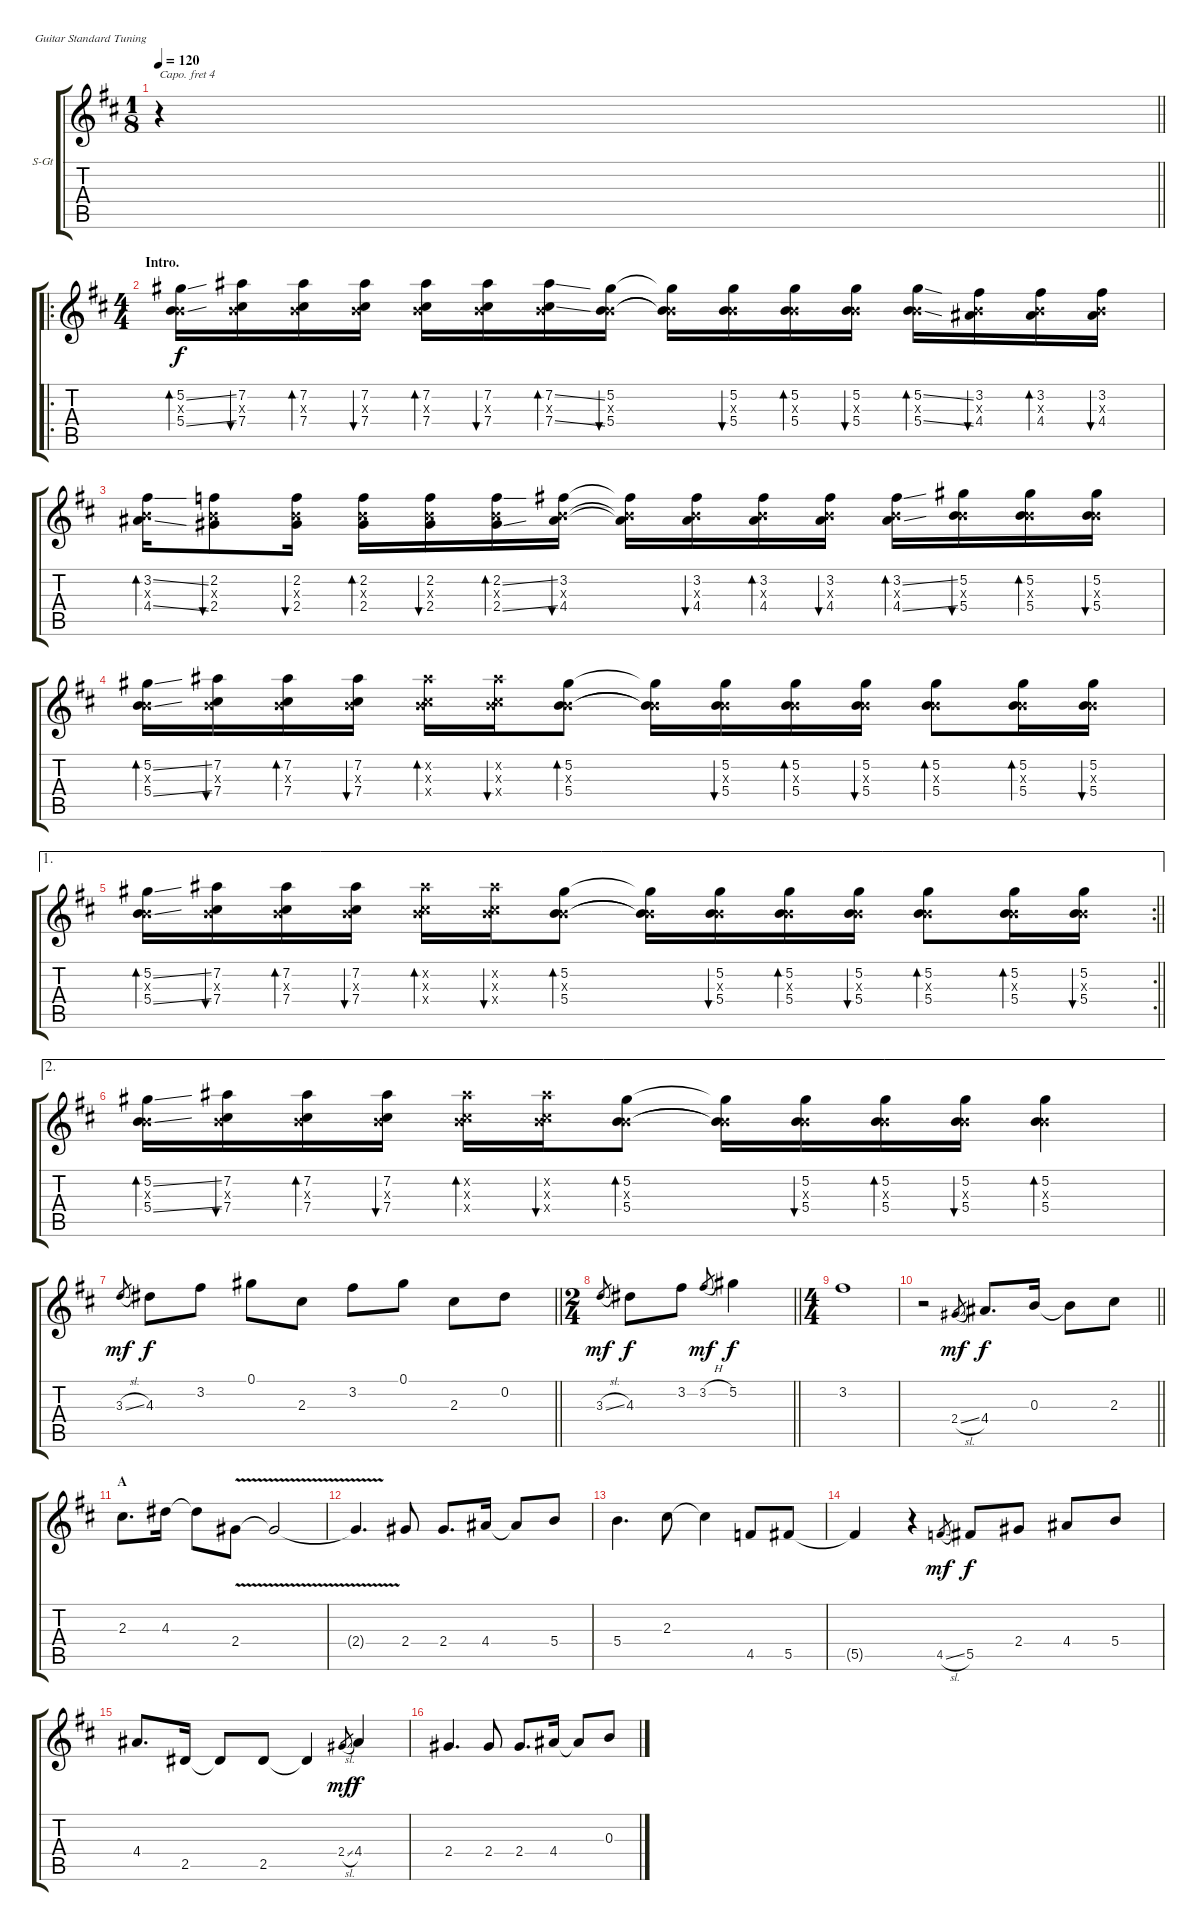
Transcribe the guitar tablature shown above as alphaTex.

\bracketExtendMode groupsimilarinstruments
\firstSystemTrackNameOrientation horizontal
\otherSystemsTrackNameOrientation horizontal
\track ("爽哥" "S-Gt") {instrument acousticguitarsteel}
\staff {score tabs}
\capo 4
\tuning (E4 B3 G3 D3 A2 E2)
\ts (1 8)
\tempo 120
\clef g2
\barLineRight lightlight
\ks d
r.4{dy f instrument acousticguitarsteel} |
\ro
\ts (4 4)
\section ("" "Intro.")
(5.2{ss} 0.3{x} 5.4{ss}).16{bd 30} (7.2 0.3{x} 7.4).16{bu 30} (7.2 0.3{x} 7.4).16{bd 30} (7.2 0.3{x} 7.4).16{bu 30} (7.2 0.3{x} 7.4).16{bd 30} (7.2 0.3{x} 7.4).16{bu 30} (7.2{ss} 0.3{x} 7.4{ss}).16{bd 30} (5.2 0.3{x} 5.4).16{bu 30} (5.2{t} 0.3{x t} 5.4{t}).16 (5.2 0.3{x} 5.4).16{bu 30} (5.2 0.3{x} 5.4).16{bd 30} (5.2 0.3{x} 5.4).16{bu 30} (5.2{ss} 0.3{x} 5.4{ss}).16{bd 30} (3.2 0.3{x} 4.4).16{bu 30} (3.2 0.3{x} 4.4).16{bd 30} (3.2 0.3{x} 4.4).16{bu 30} |
(3.2{ss} 0.3{x} 4.4{ss}).16{bd 30} (2.2 0.3{x} 2.4).8{bu 30} (2.2 0.3{x} 2.4).16{bu 30} (2.2 0.3{x} 2.4).16{bd 30} (2.2 0.3{x} 2.4).16{bu 30} (2.2{ss} 0.3{x} 2.4{ss}).16{bd 30} (3.2 0.3{x} 4.4).16{bu 30} (3.2{t} 0.3{x t} 4.4{t}).16 (3.2 0.3{x} 4.4).16{bu 30} (3.2 0.3{x} 4.4).16{bd 30} (3.2 0.3{x} 4.4).16{bu 30} (3.2{ss} 0.3{x} 4.4{ss}).16{bd 30} (5.2 0.3{x} 5.4).16{bu 30} (5.2 0.3{x} 5.4).16{bd 30} (5.2 0.3{x} 5.4).16{bu 30} |
(5.2{ss} 0.3{x} 5.4{ss}).16{bd 30} (7.2 0.3{x} 7.4).16{bu 30} (7.2 0.3{x} 7.4).16{bd 30} (7.2 0.3{x} 7.4).16{bu 30} (7.2{x} 0.3{x} 7.4{x}).16{bd 30} (7.2{x} 0.3{x} 7.4{x}).16{bu 30} (5.2 0.3{x} 5.4).8{bd 30} (5.2{t} 0.3{x t} 5.4{t}).16 (5.2 0.3{x} 5.4).16{bu 30} (5.2 0.3{x} 5.4).16{bd 30} (5.2 0.3{x} 5.4).16{bu 30} (5.2 0.3{x} 5.4).8{bd 30} (5.2 0.3{x} 5.4).16{bd 30} (5.2 0.3{x} 5.4).16{bu 30} |
\ae 1
\rc 2
\barLineRight lightlight
(5.2{ss} 0.3{x} 5.4{ss}).16{bd 30} (7.2 0.3{x} 7.4).16{bu 30} (7.2 0.3{x} 7.4).16{bd 30} (7.2 0.3{x} 7.4).16{bu 30} (7.2{x} 0.3{x} 7.4{x}).16{bd 30} (7.2{x} 0.3{x} 7.4{x}).16{bu 30} (5.2 0.3{x} 5.4).8{bd 30} (5.2{t} 0.3{x t} 5.4{t}).16 (5.2 0.3{x} 5.4).16{bu 30} (5.2 0.3{x} 5.4).16{bd 30} (5.2 0.3{x} 5.4).16{bu 30} (5.2 0.3{x} 5.4).8{bd 30} (5.2 0.3{x} 5.4).16{bd 30} (5.2 0.3{x} 5.4).16{bu 30} |
\ae 2
(5.2{ss} 0.3{x} 5.4{ss}).16{bd 30} (7.2 0.3{x} 7.4).16{bu 30} (7.2 0.3{x} 7.4).16{bd 30} (7.2 0.3{x} 7.4).16{bu 30} (7.2{x} 0.3{x} 7.4{x}).16{bd 30} (7.2{x} 0.3{x} 7.4{x}).16{bu 30} (5.2 0.3{x} 5.4).8{bd 30} (5.2{t} 0.3{x t} 5.4{t}).16 (5.2 0.3{x} 5.4).16{bu 30} (5.2 0.3{x} 5.4).16{bd 30} (5.2 0.3{x} 5.4).16{bu 30} (5.2 0.3{x} 5.4).4{bd 30} |
\barLineRight lightlight
3.3{sl}.8{gr dy mf} 4.3.8{dy f} 3.2.8 0.1.8 2.3.8 3.2.8 0.1.8 2.3.8 0.2.8 |
\ts (2 4)
\barLineRight lightlight
3.3{sl}.8{gr dy mf} 4.3.8{dy f} 3.2.8 3.2{h}.8{gr dy mf} 5.2.4{dy f} |
\ts (4 4)
3.2.1 |
\barLineRight lightlight
r.2 2.4{sl}.8{gr dy mf} 4.4.8{d dy f} 0.3.16 0.3{t}.8 2.3.8 |
\section ("" "A")
2.3.8{d} 4.3.16 4.3{t}.8 2.4{v}.8 2.4{v t}.2 |
2.4{v t}.4{d} 2.4.8 2.4.8{d} 4.4.16 4.4{t}.8 5.4.8 |
5.4.4{d} 2.3.8 2.3{t}.4 4.5.8 5.5.8 |
5.5{t}.4 r.4 4.5{sl}.8{gr dy mf} 5.5.8{dy f} 2.4.8 4.4.8 5.4.8 |
4.4.8{d} 2.5.16 2.5{t}.8 2.5.8 2.5{t}.4 2.4{sl}.8{gr dy mf} 4.4.4{dy f} |
2.4.4{d} 2.4.8 2.4.8{d} 4.4.16 4.4{t}.8 0.3.8
